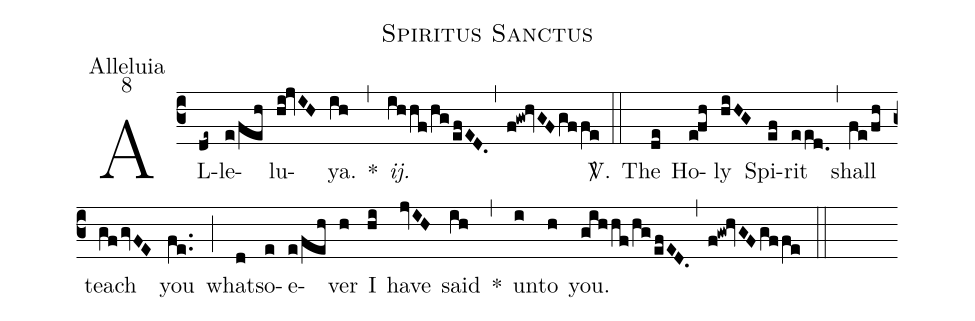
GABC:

name:Spiritus Sanctus;
office-part:Alleluia;
mode:8;
%%
(c3) AL(de~)le(e/feh)lu(hi!jvIH)ya.(ih) *(,) <i>ij.</i>(ihhf/hg/efED.) (,) (f!gw!hvGF/gffe) <sp>V/</sp>.(::) The(de) Ho(e!fh)ly(hiHG) Spi(ef)rit(eed.0) (,) shall(fe/fh) teach(gf/gvFE) you(fe..) (;) what(d)so(e)e(e/feh)ver(h) I(hi) have(jvIH) said(ih) *(,) un(i)to(h) you.(gihhf/hg/efED.) (,) (f!gw!hvGF/gffe) (::)
